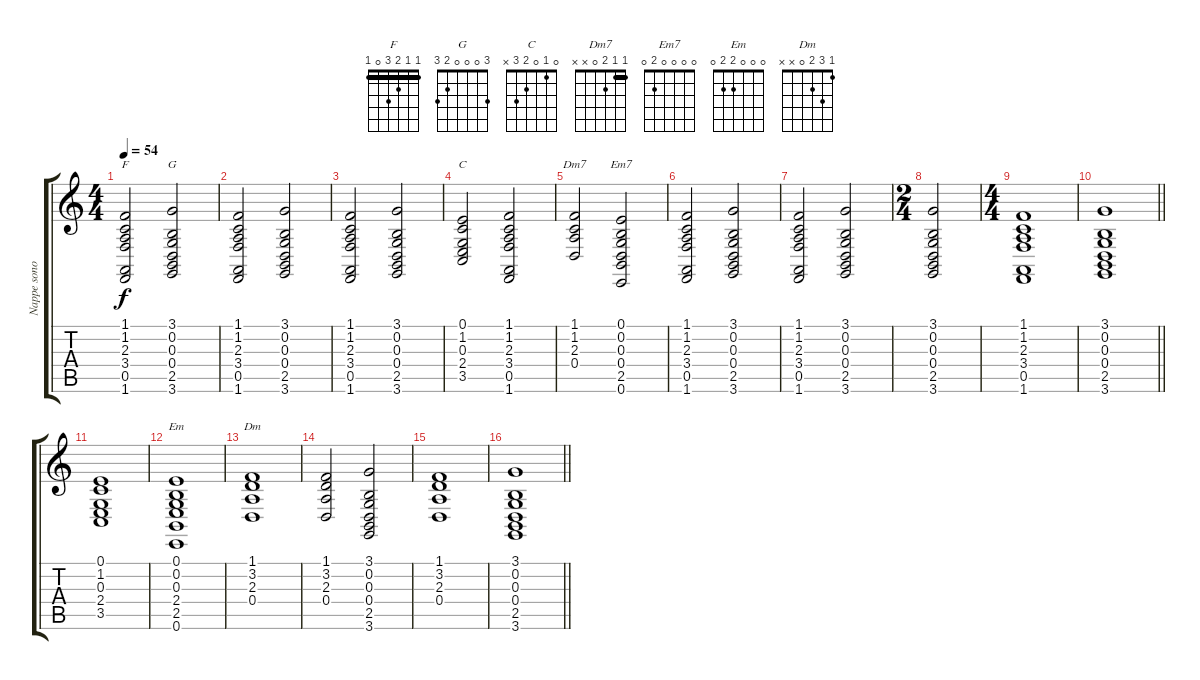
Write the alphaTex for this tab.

\track ("Nappe sonore" "Nappe sono") {instrument choiraahs}
\staff {score tabs}
\tuning (E4 B3 G3 D3 A2 E2) {hide}
\chord ("F" 1 1 2 3 0 1) {barre 1}
\chord ("G" 3 0 0 0 2 3)
\chord ("C" 0 1 0 2 3 x)
\chord ("Dm7" 1 1 2 0 x x) {barre 1}
\chord ("Em7" 0 0 0 0 2 0)
\chord ("Em" 0 0 0 2 2 0)
\chord ("Dm" 1 3 2 0 x x)
\ts (4 4)
\tempo 54
\clef g2
\ks c
(1.1 1.2 2.3 3.4 0.5 1.6).2{ch "F" dy f} (3.1 0.2 0.3 0.4 2.5 3.6).2{ch "G"} |
(1.1 1.2 2.3 3.4 0.5 1.6).2 (3.1 0.2 0.3 0.4 2.5 3.6).2 |
(1.1 1.2 2.3 3.4 0.5 1.6).2 (3.1 0.2 0.3 0.4 2.5 3.6).2 |
(0.1 1.2 0.3 2.4 3.5).2{ch "C"} (1.1 1.2 2.3 3.4 0.5 1.6).2 |
(1.1 1.2 2.3 0.4).2{ch "Dm7"} (0.1 0.2 0.3 0.4 2.5 0.6).2{ch "Em7"} |
(1.1 1.2 2.3 3.4 0.5 1.6).2 (3.1 0.2 0.3 0.4 2.5 3.6).2 |
(1.1 1.2 2.3 3.4 0.5 1.6).2 (3.1 0.2 0.3 0.4 2.5 3.6).2 |
\ts (2 4)
(3.1 0.2 0.3 0.4 2.5 3.6).2 |
\ts (4 4)
(1.1 1.2 2.3 3.4 0.5 1.6).1 |
\barLineRight lightlight
(3.1 0.2 0.3 0.4 2.5 3.6).1 |
(0.1 1.2 0.3 2.4 3.5).1 |
(0.1 0.2 0.3 2.4 2.5 0.6).1{ch "Em"} |
(1.1 3.2 2.3 0.4).1{ch "Dm"} |
(1.1 3.2 2.3 0.4).2 (3.1 0.2 0.3 0.4 2.5 3.6).2 |
(1.1 3.2 2.3 0.4).1 |
\barLineRight lightlight
(3.1 0.2 0.3 0.4 2.5 3.6).1
